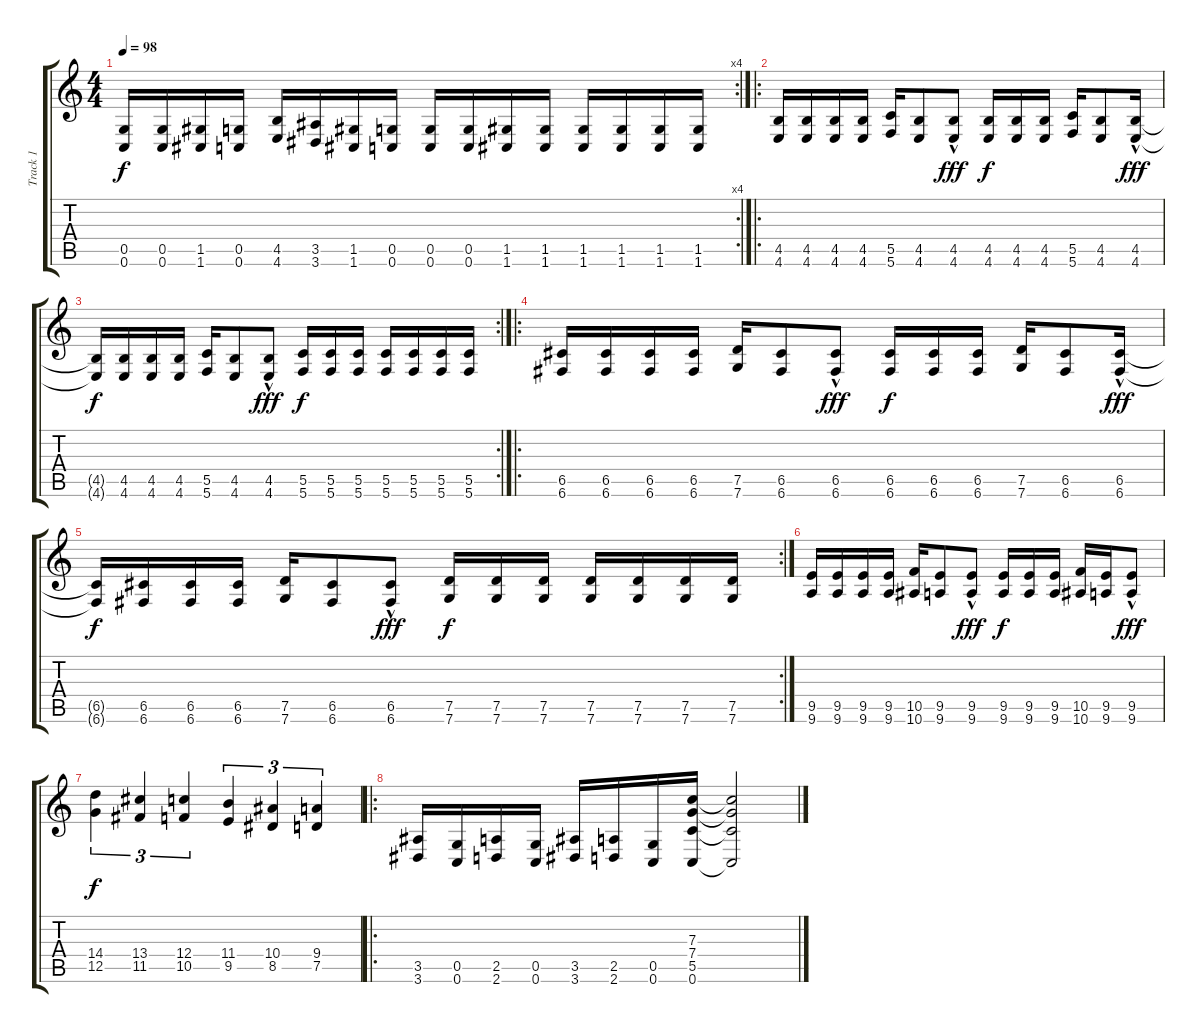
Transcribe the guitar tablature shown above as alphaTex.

\track ("Track 1" "Track 1") {instrument overdrivenguitar}
\staff {score tabs}
\tuning (D4 A3 F3 C3 G2 C2) {hide}
\rc 4
\ts (4 4)
\tempo 98
\clef g2
\ks c
(0.5 0.6).16{dy f} (0.5 0.6).16 (1.5 1.6).16 (0.5 0.6).16 (4.5 4.6).16 (3.5 3.6).16 (1.5 1.6).16 (0.5 0.6).16 (0.5 0.6).16 (0.5 0.6).16 (1.5 1.6).16 (1.5 1.6).16 (1.5 1.6).16 (1.5 1.6).16 (1.5 1.6).16 (1.5 1.6).16 |
\ro
(4.5 4.6).16 (4.5 4.6).16 (4.5 4.6).16 (4.5 4.6).16 (5.5 5.6).16 (4.5 4.6).8 (4.5 4.6{hac}).8{dy fff} (4.5 4.6).16{dy f} (4.5 4.6).16 (4.5 4.6).16 (5.5 5.6).16 (4.5 4.6).8 (4.5 4.6{hac}).16{dy fff} |
\rc 2
(4.5{t} 4.6{t}).16{dy f} (4.5 4.6).16 (4.5 4.6).16 (4.5 4.6).16 (5.5 5.6).16 (4.5 4.6).8 (4.5 4.6{hac}).8{dy fff} (5.5 5.6).16{dy f} (5.5 5.6).16 (5.5 5.6).16 (5.5 5.6).16 (5.5 5.6).16 (5.5 5.6).16 (5.5 5.6).16 |
\ro
(6.5 6.6).16 (6.5 6.6).16 (6.5 6.6).16 (6.5 6.6).16 (7.5 7.6).16 (6.5 6.6).8 (6.5 6.6{hac}).8{dy fff} (6.5 6.6).16{dy f} (6.5 6.6).16 (6.5 6.6).16 (7.5 7.6).16 (6.5 6.6).8 (6.5 6.6{hac}).16{dy fff} |
\rc 2
(6.5{t} 6.6{t}).16{dy f} (6.5 6.6).16 (6.5 6.6).16 (6.5 6.6).16 (7.5 7.6).16 (6.5 6.6).8 (6.5 6.6{hac}).8{dy fff} (7.5 7.6).16{dy f} (7.5 7.6).16 (7.5 7.6).16 (7.5 7.6).16 (7.5 7.6).16 (7.5 7.6).16 (7.5 7.6).16 |
(9.5 9.6).16 (9.5 9.6).16 (9.5 9.6).16 (9.5 9.6).16 (10.5 10.6).16 (9.5 9.6).8 (9.5 9.6{hac}).8{dy fff} (9.5 9.6).16{dy f} (9.5 9.6).16 (9.5 9.6).16 (10.5 10.6).16 (9.5 9.6).16 (9.5 9.6{hac}).8{dy fff} |
(14.4 12.5).4{tu (3 2) dy f} (13.4 11.5).4{tu (3 2)} (12.4 10.5).4{tu (3 2)} (11.4 9.5).4{tu (3 2)} (10.4 8.5).4{tu (3 2)} (9.4 7.5).4{tu (3 2)} |
\ro
(3.5 3.6).16 (0.5 0.6).16 (2.5 2.6).16 (0.5 0.6).16 (3.5 3.6).16 (2.5 2.6).16 (0.5 0.6).16 (7.3 7.4 5.5 0.6).16 (7.3{t} 7.4{t} 5.5{t} 0.6{t}).2
